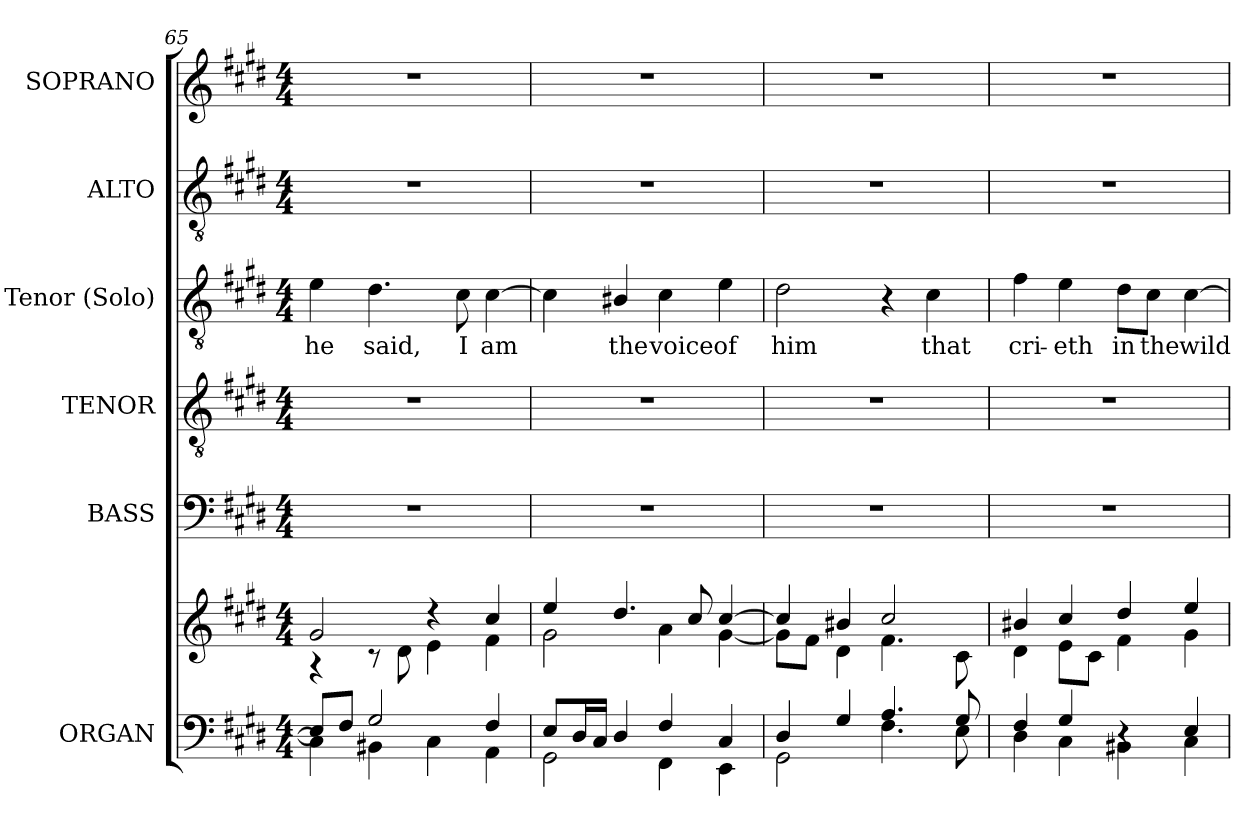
**kern	**kern	**kern	**kern	**kern	**text	**kern	**kern
*part6	*part6	*part5	*part4	*part3	*part3	*part2	*part1
*staff7	*staff6	*staff5	*staff4	*staff3	*staff3	*staff2	*staff1
*I"ORGAN	*	*I"BASS	*I"TENOR	*I"Tenor (Solo)	*	*I"ALTO	*I"SOPRANO
*I'Org.	*	*I'B.	*	*I'T.	*	*I'T.	*I'A.
*clefF4	*clefG2	*clefF4	*clefGv2	*clefGv2	*	*clefGv2	*clefG2
*	*	*	*ITrd7c12	*	*	*	*
*k[f#c#g#d#]	*k[f#c#g#d#]	*k[f#c#g#d#]	*k[f#c#g#d#]	*k[f#c#g#d#]	*	*k[f#c#g#d#]	*k[f#c#g#d#]
*E:	*E:	*E:	*E:	*E:	*	*E:	*E:
*M4/4	*M4/4	*M4/4	*M4/4	*M4/4	*	*M4/4	*M4/4
=65	=65	=65	=65	=65	=65	=65	=65
*^	*^	*	*	*	*	*	*
*	*^	*	*	*	*	*	*	*	*
!	!	!	!	!	!	!	!	!LO:LY:b:color=#000000	!	!
1ryy	8Ei/L]	4C#i\]	2g#i/	4r	1r	1r	4ei\	he	1r	1r
.	8F#i/J	.	.	.	.	.	.	.	.	.
!	!	!	!	!	!	!	!	!LO:LY:b:color=#000000	!	!
.	2G#i/	4BB#Xi\	.	8r	.	.	4.d#i\	said,	.	.
.	.	.	.	8d#i\	.	.	.	.	.	.
.	.	4C#i\	4r	4ei\	.	.	.	.	.	.
!	!	!	!	!	!	!	!	!LO:LY:b:color=#000000	!	!
.	.	.	.	.	.	.	8c#i\	I	.	.
!	!	!	!	!	!	!	!	!LO:LY:b:color=#000000	!	!
.	4F#i/	4AAi\	4cc#i/	4f#i\	.	.	[>4c#i\	am	.	.
=66	=66	=66	=66	=66	=66	=66	=66	=66	=66	=66
1ryy	8Ei/L	2GG#i\	4eei/	2g#i\	1r	1r	4c#i\]	.	1r	1r
.	16D#i/L	.	.	.	.	.	.	.	.	.
.	16C#i/JJ	.	.	.	.	.	.	.	.	.
!	!	!	!	!	!	!	!	!LO:LY:b:color=#000000	!	!
.	4D#i/	.	4.dd#i/	.	.	.	4B#Xi/	the	.	.
!	!	!	!	!	!	!	!	!LO:LY:b:color=#000000	!	!
.	4F#i/	4FF#i\	.	4ai\	.	.	4c#i\	voice	.	.
.	.	.	8cc#i/	.	.	.	.	.	.	.
!	!	!	!	!	!	!	!	!LO:LY:b:color=#000000	!	!
.	4C#i/	4EEi\	[>4cc#i/	[<4g#i\	.	.	4ei\	of	.	.
!!LO:PB:g=z
=67	=67	=67	=67	=67	=67	=67	=67	=67	=67	=67
!	!	!	!	!	!	!	!	!LO:LY:b:color=#000000	!	!
1ryy	4D#i/	2GG#i\	4cc#i/]	8g#i\L]	1r	1r	2d#i\	him	1r	1r
.	.	.	.	8f#i\J	.	.	.	.	.	.
.	4G#i/	.	4b#Xi/	4d#i\	.	.	.	.	.	.
.	4.Ai/	4.F#i\	2cc#i/	4.f#i\	.	.	4r	.	.	.
!	!	!	!	!	!	!	!	!LO:LY:b:color=#000000	!	!
.	.	.	.	.	.	.	4c#i\	that	.	.
.	8G#i/	8Ei\	.	8c#i\	.	.	.	.	.	.
=68	=68	=68	=68	=68	=68	=68	=68	=68	=68	=68
!	!	!	!	!	!	!	!	!LO:LY:b:color=#000000	!	!
1ryy	4F#i/	4D#i\	4b#Xi/	4d#i\	1r	1r	4f#i\	cri-	1r	1r
!	!	!	!	!	!	!	!	!LO:LY:b:color=#000000	!	!
.	4G#i/	4C#i\	4cc#i/	8ei\L	.	.	4ei\	-eth	.	.
.	.	.	.	8c#i\J	.	.	.	.	.	.
!	!	!	!	!	!	!	!	!LO:LY:b:color=#000000	!	!
.	4r	4BB#Xi\	4dd#i/	4f#i\	.	.	8d#i\L	in	.	.
!	!	!	!	!	!	!	!	!LO:LY:b:color=#000000	!	!
.	.	.	.	.	.	.	8c#i\J	the	.	.
!	!	!	!	!	!	!	!	!LO:LY:b:color=#000000	!	!
.	4Ei/	4C#i\	4eei/	4g#i\	.	.	[>4c#i\	wild-	.	.
*v	*v	*v	*	*	*	*	*	*	*	*
*	*v	*v	*	*	*	*	*	*
=	=	=	=	=	=	=	=
*-	*-	*-	*-	*-	*-	*-	*-
